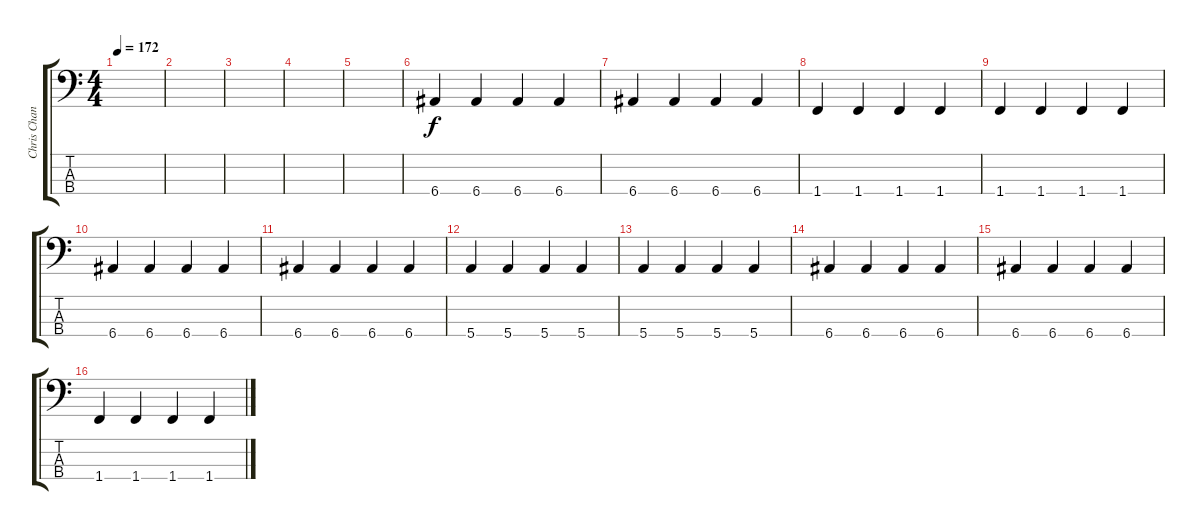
\track ("Chris Chaney" "Chris Chan") {instrument electricbasspick}
\staff {score tabs}
\tuning (G2 D2 A1 E1) {hide}
\ts (4 4)
\tempo 172
\clef f4
\ks c
|
|
|
|
|
6.4.4 6.4.4 6.4.4 6.4.4 |
6.4.4 6.4.4 6.4.4 6.4.4 |
1.4.4 1.4.4 1.4.4 1.4.4 |
1.4.4 1.4.4 1.4.4 1.4.4 |
6.4.4 6.4.4 6.4.4 6.4.4 |
6.4.4 6.4.4 6.4.4 6.4.4 |
5.4.4 5.4.4 5.4.4 5.4.4 |
5.4.4 5.4.4 5.4.4 5.4.4 |
6.4.4 6.4.4 6.4.4 6.4.4 |
6.4.4 6.4.4 6.4.4 6.4.4 |
1.4.4 1.4.4 1.4.4 1.4.4
